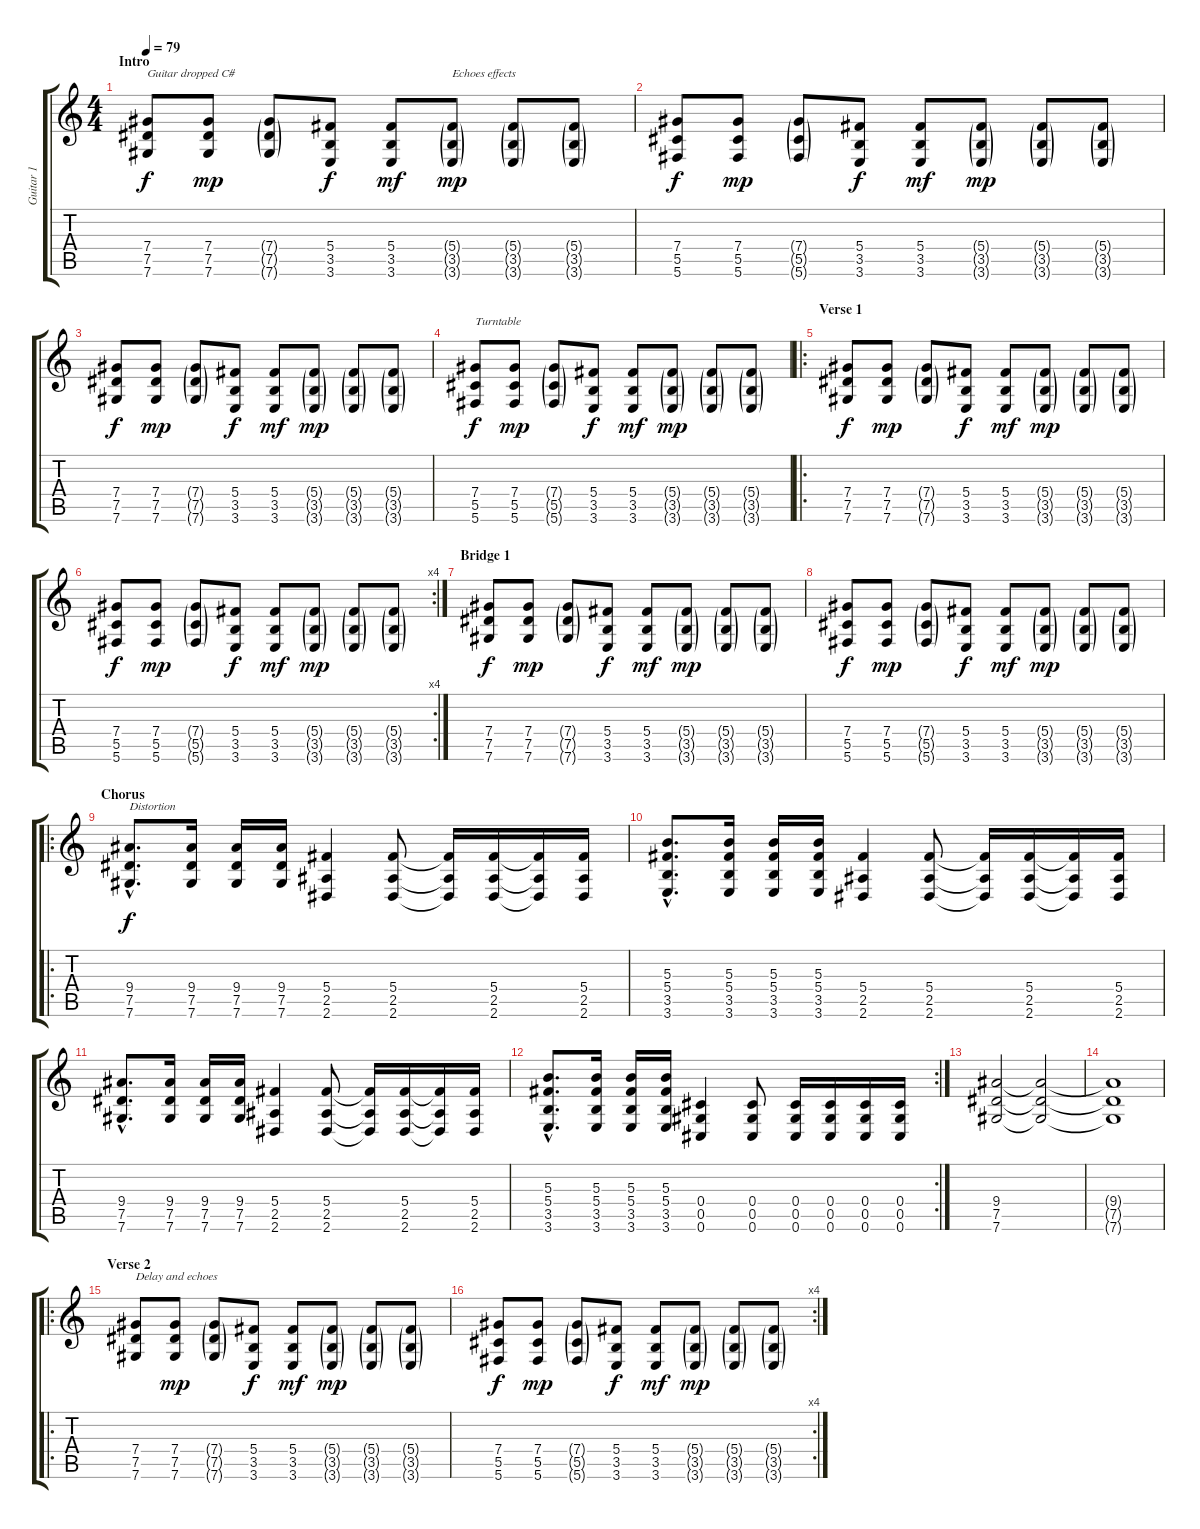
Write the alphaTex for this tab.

\track ("Guitar 1" "Guitar 1") {instrument distortionguitar}
\staff {score tabs}
\tuning (Eb4 Bb3 Gb3 Db3 Ab2 Db2) {hide}
\ts (4 4)
\section ("" "Intro")
\tempo 79
\clef g2
\ks c
(7.4 7.5 7.6).8{txt "Guitar dropped C#" dy f instrument overdrivenguitar} (7.4 7.5 7.6).8{dy mp} (7.4{g} 7.5{g} 7.6{g}).8 (5.4 3.5 3.6).8{dy f} (5.4 3.5 3.6).8{dy mf} (5.4{g} 3.5{g} 3.6{g}).8{txt "Echoes effects" dy mp} (5.4{g} 3.5{g} 3.6{g}).8 (5.4{g} 3.5{g} 3.6{g}).8 |
(7.4 5.5 5.6).8{dy f instrument overdrivenguitar} (7.4 5.5 5.6).8{dy mp} (7.4{g} 5.5{g} 5.6{g}).8 (5.4 3.5 3.6).8{dy f} (5.4 3.5 3.6).8{dy mf} (5.4{g} 3.5{g} 3.6{g}).8{dy mp} (5.4{g} 3.5{g} 3.6{g}).8 (5.4{g} 3.5{g} 3.6{g}).8 |
(7.4 7.5 7.6).8{dy f instrument overdrivenguitar} (7.4 7.5 7.6).8{dy mp} (7.4{g} 7.5{g} 7.6{g}).8 (5.4 3.5 3.6).8{dy f} (5.4 3.5 3.6).8{dy mf} (5.4{g} 3.5{g} 3.6{g}).8{dy mp} (5.4{g} 3.5{g} 3.6{g}).8 (5.4{g} 3.5{g} 3.6{g}).8 |
(7.4 5.5 5.6).8{txt "Turntable" dy f instrument overdrivenguitar} (7.4 5.5 5.6).8{dy mp} (7.4{g} 5.5{g} 5.6{g}).8 (5.4 3.5 3.6).8{dy f} (5.4 3.5 3.6).8{dy mf} (5.4{g} 3.5{g} 3.6{g}).8{dy mp} (5.4{g} 3.5{g} 3.6{g}).8 (5.4{g} 3.5{g} 3.6{g}).8 |
\ro
\section ("" "Verse 1")
(7.4 7.5 7.6).8{dy f instrument overdrivenguitar} (7.4 7.5 7.6).8{dy mp} (7.4{g} 7.5{g} 7.6{g}).8 (5.4 3.5 3.6).8{dy f} (5.4 3.5 3.6).8{dy mf} (5.4{g} 3.5{g} 3.6{g}).8{dy mp} (5.4{g} 3.5{g} 3.6{g}).8 (5.4{g} 3.5{g} 3.6{g}).8 |
\rc 4
(7.4 5.5 5.6).8{dy f instrument overdrivenguitar} (7.4 5.5 5.6).8{dy mp} (7.4{g} 5.5{g} 5.6{g}).8 (5.4 3.5 3.6).8{dy f} (5.4 3.5 3.6).8{dy mf} (5.4{g} 3.5{g} 3.6{g}).8{dy mp} (5.4{g} 3.5{g} 3.6{g}).8 (5.4{g} 3.5{g} 3.6{g}).8 |
\section ("" "Bridge 1")
(7.4 7.5 7.6).8{dy f instrument overdrivenguitar} (7.4 7.5 7.6).8{dy mp} (7.4{g} 7.5{g} 7.6{g}).8 (5.4 3.5 3.6).8{dy f} (5.4 3.5 3.6).8{dy mf} (5.4{g} 3.5{g} 3.6{g}).8{dy mp} (5.4{g} 3.5{g} 3.6{g}).8 (5.4{g} 3.5{g} 3.6{g}).8 |
(7.4 5.5 5.6).8{dy f instrument overdrivenguitar} (7.4 5.5 5.6).8{dy mp} (7.4{g} 5.5{g} 5.6{g}).8 (5.4 3.5 3.6).8{dy f} (5.4 3.5 3.6).8{dy mf} (5.4{g} 3.5{g} 3.6{g}).8{dy mp} (5.4{g} 3.5{g} 3.6{g}).8 (5.4{g} 3.5{g} 3.6{g}).8 |
\ro
\section ("" "Chorus")
(9.4{hac} 7.5{hac} 7.6{hac}).8{d txt "Distortion" dy f volume 16 balance 1 instrument distortionguitar} (9.4 7.5 7.6).16 (9.4 7.5 7.6).16 (9.4 7.5 7.6).16 (5.4 2.5 2.6).4 (5.4 2.5 2.6).8 (5.4{t} 2.5{t} 2.6{t}).16 (5.4 2.5 2.6).16 (5.4{t} 2.5{t} 2.6{t}).16 (5.4 2.5 2.6).16 |
(5.3{hac} 5.4{hac} 3.5{hac} 3.6{hac}).8{d} (5.3 5.4 3.5 3.6).16 (5.3 5.4 3.5 3.6).16 (5.3 5.4 3.5 3.6).16 (5.4 2.5 2.6).4 (5.4 2.5 2.6).8 (5.4{t} 2.5{t} 2.6{t}).16 (5.4 2.5 2.6).16 (5.4{t} 2.5{t} 2.6{t}).16 (5.4 2.5 2.6).16 |
(9.4{hac} 7.5{hac} 7.6{hac}).8{d} (9.4 7.5 7.6).16 (9.4 7.5 7.6).16 (9.4 7.5 7.6).16 (5.4 2.5 2.6).4 (5.4 2.5 2.6).8 (5.4{t} 2.5{t} 2.6{t}).16 (5.4 2.5 2.6).16 (5.4{t} 2.5{t} 2.6{t}).16 (5.4 2.5 2.6).16 |
\rc 2
(5.3{hac} 5.4{hac} 3.5{hac} 3.6{hac}).8{d} (5.3 5.4 3.5 3.6).16 (5.3 5.4 3.5 3.6).16 (5.3 5.4 3.5 3.6).16 (0.4 0.5 0.6).4 (0.4 0.5 0.6).8 (0.4 0.5 0.6).16 (0.4 0.5 0.6).16 (0.4 0.5 0.6).16 (0.4 0.5 0.6).16 |
(9.4 7.5 7.6).2{volume 0} (9.4{t} 7.5{t} 7.6{t}).2 |
(9.4{t} 7.5{t} 7.6{t}).1 |
\ro
\section ("" "Verse 2")
(7.4 7.5 7.6).8{txt "Delay and echoes" volume 16 instrument overdrivenguitar} (7.4 7.5 7.6).8{dy mp} (7.4{g} 7.5{g} 7.6{g}).8 (5.4 3.5 3.6).8{dy f} (5.4 3.5 3.6).8{dy mf} (5.4{g} 3.5{g} 3.6{g}).8{dy mp} (5.4{g} 3.5{g} 3.6{g}).8 (5.4{g} 3.5{g} 3.6{g}).8 |
\rc 4
(7.4 5.5 5.6).8{dy f instrument overdrivenguitar} (7.4 5.5 5.6).8{dy mp} (7.4{g} 5.5{g} 5.6{g}).8 (5.4 3.5 3.6).8{dy f} (5.4 3.5 3.6).8{dy mf} (5.4{g} 3.5{g} 3.6{g}).8{dy mp} (5.4{g} 3.5{g} 3.6{g}).8 (5.4{g} 3.5{g} 3.6{g}).8
